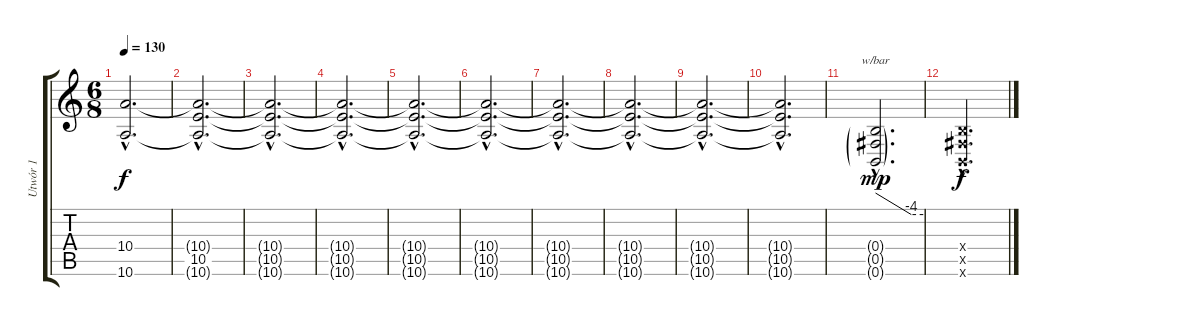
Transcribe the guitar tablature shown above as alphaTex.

\track ("Utwór 1" "Utwór 1") {instrument distortionguitar}
\staff {score tabs}
\tuning (Db4 Ab3 E3 B2 Gb2 B1) {hide}
\ts (6 8)
\tempo 130
\clef g2
\ks c
(10.4{hac t} 10.6{hac t}).2{d dy f} |
(10.4{hac t} 10.5{hac t} 10.6{hac t}).2{d} |
(10.4{hac t} 10.5{hac t} 10.6{hac t}).2{d} |
(10.4{hac t} 10.5{hac t} 10.6{hac t}).2{d} |
(10.4{hac t} 10.5{hac t} 10.6{hac t}).2{d} |
(10.4{hac t} 10.5{hac t} 10.6{hac t}).2{d} |
(10.4{hac t} 10.5{hac t} 10.6{hac t}).2{d} |
(10.4{hac t} 10.5{hac t} 10.6{hac t}).2{d} |
(10.4{hac t} 10.5{hac t} 10.6{hac t}).2{d} |
(10.4{hac t} 10.5{hac t} 10.6{hac t}).2{d} |
(0.4{g hac} 0.5{g hac} 0.6{g hac}).2{d tbe (custom default 0 0 45 -16 60 -16) dy mp} |
(0.4{hac x} 0.5{hac x} 0.6{hac x}).2{d dy f}
